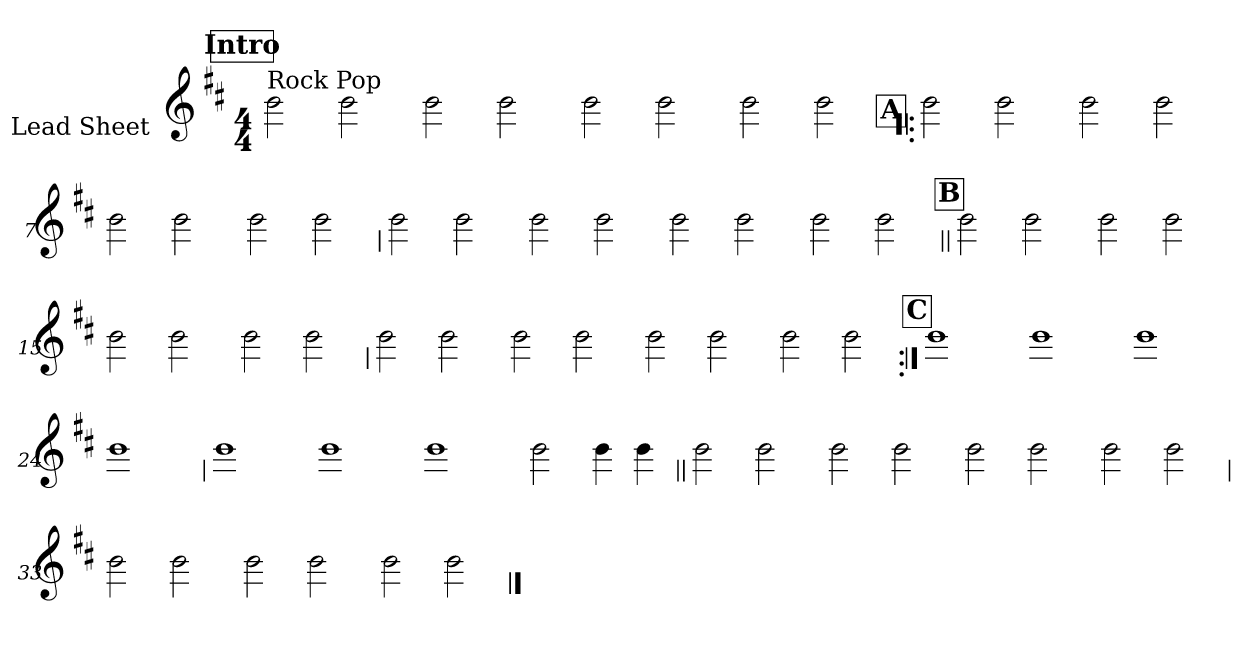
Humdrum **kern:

**kern
*part1
*staff1
*I"Lead Sheet
*stria0
*clefG2
*k[f#c#]
*D:
*M4/4
*MM88
!!LO:REH:place=s1:a:t=Intro
=1||
!LO:TX:a:t=Rock Pop
2b
2b
=2-
2b
2b
=3-
2b
2b
=4-
2b
2b
!!LO:LB:g=z
!!LO:REH:place=s1:a:t=A
=5!|:
2b
2b
=6-
2b
2b
=7-
2b
2b
=8-
2b
2b
!!LO:LB:g=z
=9
2b
2b
=10-
2b
2b
=11-
2b
2b
=12-
2b
2b
!!LO:LB:g=z
!!LO:REH:place=s1:a:t=B
=13||
2b
2b
=14-
2b
2b
=15-
2b
2b
=16-
2b
2b
!!LO:LB:g=z
=17
2b
2b
=18-
2b
2b
=19-
2b
2b
=20-
2b
2b
!!LO:LB:g=z
!!LO:REH:place=s1:a:t=C
=21:|!
1b
=22-
1b
=23-
1b
=24-
1b
!!LO:LB:g=z
=25
1b
=26-
1b
=27-
1b
=28-
2b
4b
4b
!!LO:LB:g=z
=29||
2b
2b
=30-
2b
2b
=31-
2b
2b
=32-
2b
2b
!!LO:LB:g=z
=33
2b
2b
=34-
2b
2b
=35-
2b
2b
==
*-
